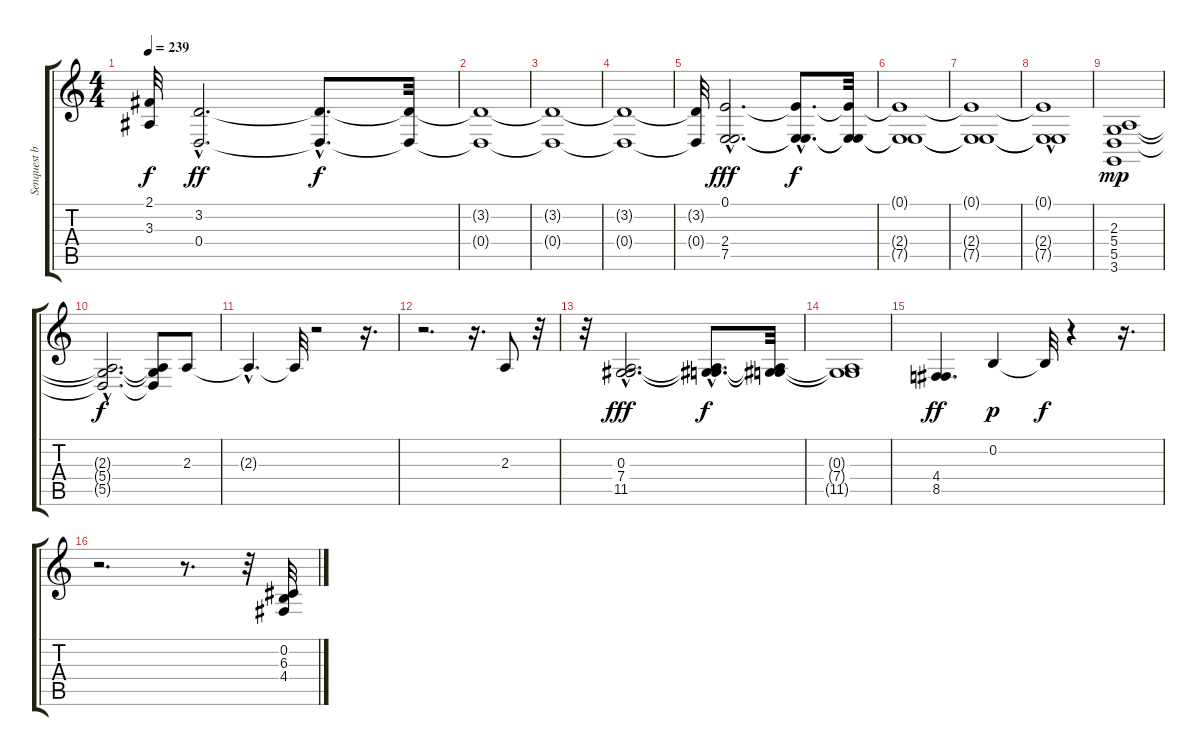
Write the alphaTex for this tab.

\track ("Senquest by Artem Zverev" "Senquest b") {instrument synthstrings1}
\staff {score tabs}
\tuning (E4 B3 G3 D3 A2 E2) {hide}
\ts (4 4)
\tempo 239
\clef g2
\ks c
(2.1{t} 3.3{t}).32{dy f} (3.2{hac} 0.4{hac}).2{d dy ff} (3.2{hac t} 0.4{hac t}).8{d dy f} (3.2{t} 0.4{t}).32 |
(3.2{t} 0.4{t}).1 |
(3.2{t} 0.4{t}).1 |
(3.2{t} 0.4{t}).1 |
(3.2{t} 0.4{t}).32 (0.1{hac} 2.4{hac} 7.5{hac}).2{d dy fff} (0.1{hac t} 2.4{hac t} 7.5{hac t}).8{d dy f} (0.1{t} 2.4{t} 7.5{t}).32 |
(0.1{t} 2.4{t} 7.5{t}).1 |
(0.1{t} 2.4{t} 7.5{t}).1 |
(0.1{t} 2.4{hac t} 7.5{hac t}).1 |
(2.3 5.4 5.5 3.6).1{dy mp} |
(2.3{hac t} 5.4{hac t} 5.5{hac t}).2{d dy f} (2.3{t} 5.4{t} 5.5{t}).8 2.3.8 |
2.3{hac t}.4{d} 2.3{t}.32 r.2 r.16{d} |
r.2{d} r.16{d} 2.3.8 r.32 |
r.32 (0.3{hac} 7.4{hac} 11.5{hac}).2{d dy fff} (0.3{hac t} 7.4{hac t} 11.5{hac t}).8{d dy f} (0.3{t} 7.4{t} 11.5{t}).32 |
(0.3{t} 7.4{t} 11.5{t}).1 |
(4.4 8.5).4{d dy ff} 0.2.4{dy p} 0.2{t}.32{dy f} r.4 r.16{d} |
r.2{d} r.8{d} r.32 (0.2 6.3 4.4).32
